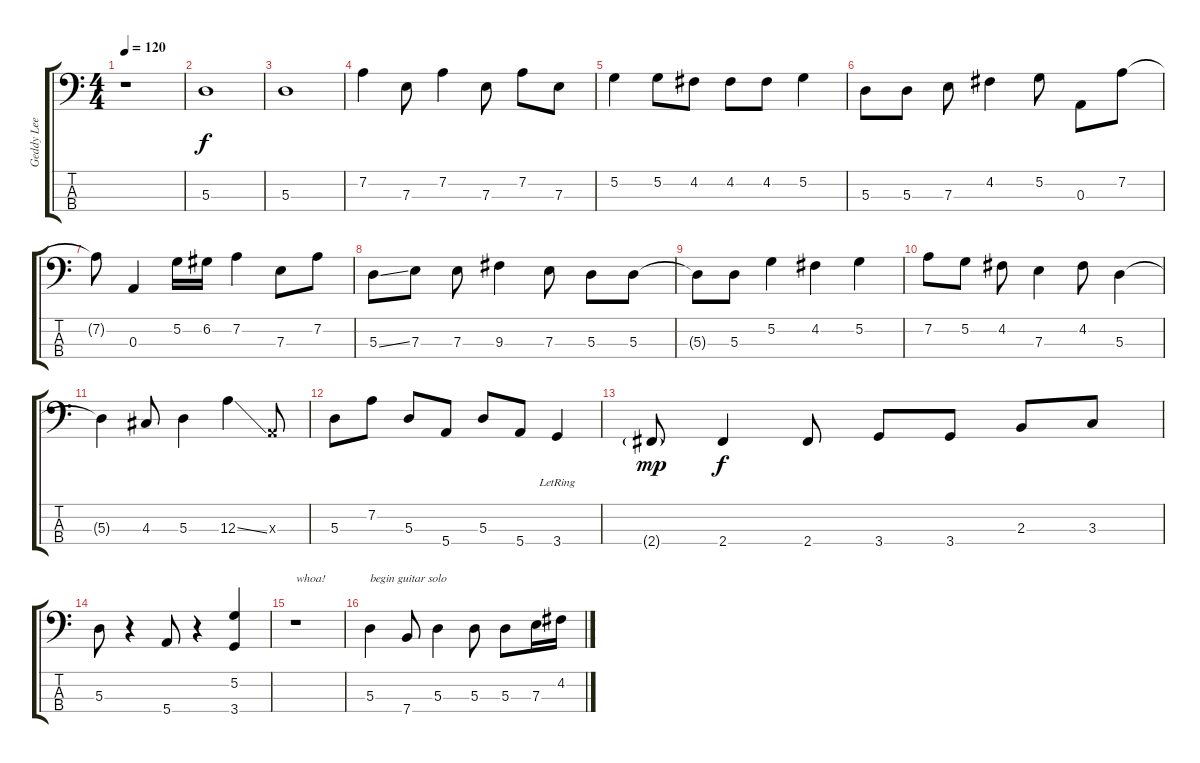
\track ("Geddy Lee" "Geddy Lee") {instrument electricbassfinger}
\staff {score tabs}
\tuning (G2 D2 A1 E1) {hide}
\ts (4 4)
\tempo 120
\clef f4
\ks c
r.1{dy f} |
5.3.1 |
5.3.1 |
7.2.4 7.3.8 7.2.4 7.3.8 7.2.8 7.3.8 |
5.2.4 5.2.8 4.2.8 4.2.8 4.2.8 5.2.4 |
5.3.8 5.3.8 7.3.8 4.2.4 5.2.8 0.3.8 7.2.8 |
7.2{t}.8 0.3.4 5.2.16 6.2.16 7.2.4 7.3.8 7.2.8 |
5.3{ss}.8 7.3.8 7.3.8 9.3.4 7.3.8 5.3.8 5.3.8 |
5.3{t}.8 5.3.8 5.2.4 4.2.4 5.2.4 |
7.2.8 5.2.8 4.2.8 7.3.4 4.2.8 5.3.4 |
5.3{t}.4 4.3.8 5.3.4 12.3{ss}.4 0.3{x}.8 |
5.3.8 7.2.8 5.3.8 5.4.8 5.3.8 5.4.8 3.4{lr}.4 |
2.4{g}.8{dy mp} 2.4.4{dy f} 2.4.8 3.4.8 3.4.8 2.3.8 3.3.8 |
5.3.8 r.4 5.4.8 r.4 (5.2 3.4).4 |
r.1{txt "whoa!"} |
5.3.4{txt "begin guitar solo"} 7.4.8 5.3.4 5.3.8 5.3.8 7.3.16 4.2.16
